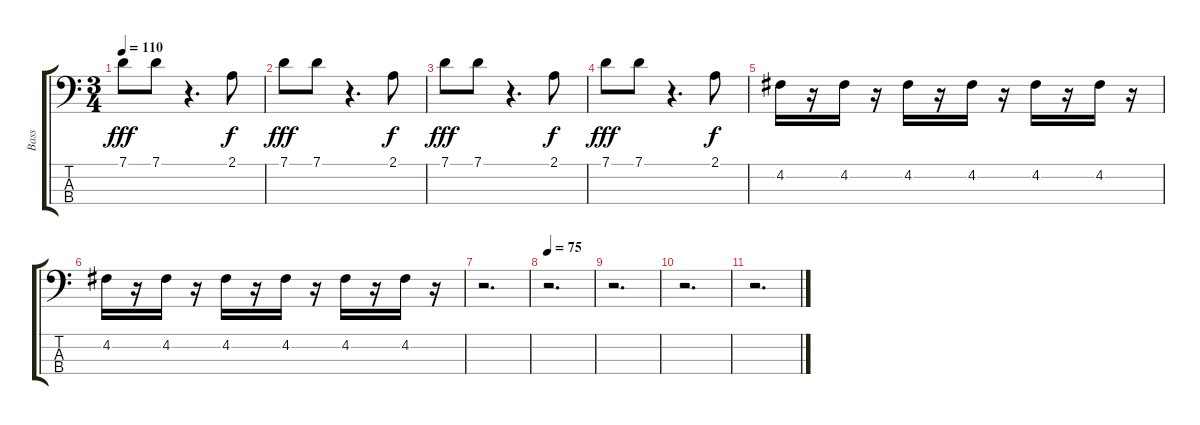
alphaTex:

\track ("Bass" "Bass") {instrument acousticbass}
\staff {score tabs}
\tuning (G2 D2 A1 E1) {hide}
\ts (3 4)
\tempo 110
\clef f4
\ks c
7.1.8{dy fff} 7.1.8 r.4{d} 2.1.8{dy f} |
7.1.8{dy fff} 7.1.8 r.4{d} 2.1.8{dy f} |
7.1.8{dy fff} 7.1.8 r.4{d} 2.1.8{dy f} |
7.1.8{dy fff} 7.1.8 r.4{d} 2.1.8{dy f} |
4.2.16 r.16 4.2.16 r.16 4.2.16 r.16 4.2.16 r.16 4.2.16 r.16 4.2.16 r.16 |
4.2.16 r.16 4.2.16 r.16 4.2.16 r.16 4.2.16 r.16 4.2.16 r.16 4.2.16 r.16 |
r.2{d} |
\tempo 75
r.2{d} |
r.2{d} |
r.2{d} |
r.2{d}
